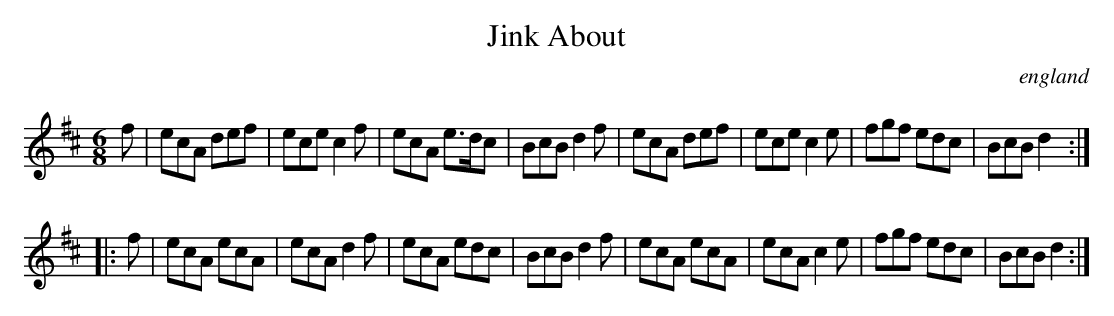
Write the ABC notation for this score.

X:1
T:Jink About
O:england
M:6/8
K:D
f|\
ecA def| ece c2f| ecA e>dc| BcB d2f|\
ecA def| ece c2e| fgf edc| BcB d2::
f|\
ecA ecA| ecA d2f| ecA edc| BcB d2f|\
ecA ecA| ecA c2e| fgf edc| BcB d2 :|
